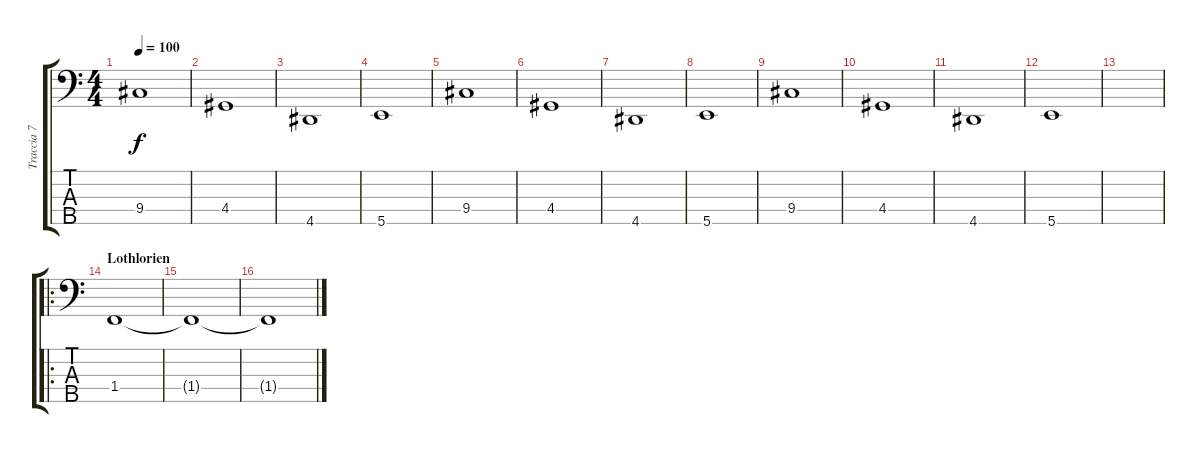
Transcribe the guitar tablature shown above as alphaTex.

\track ("Traccia 7" "Traccia 7") {instrument contrabass}
\staff {score tabs}
\tuning (G2 D2 A1 E1 B0) {hide}
\ts (4 4)
\tempo 100
\clef f4
\ks c
9.4.1{dy f} |
4.4.1 |
4.5.1 |
5.5.1 |
9.4.1 |
4.4.1 |
4.5.1 |
5.5.1 |
9.4.1 |
4.4.1 |
4.5.1 |
5.5.1 |
|
\ro
\section ("" "Lothlorien")
1.4.1 |
1.4{t}.1 |
1.4{t}.1
